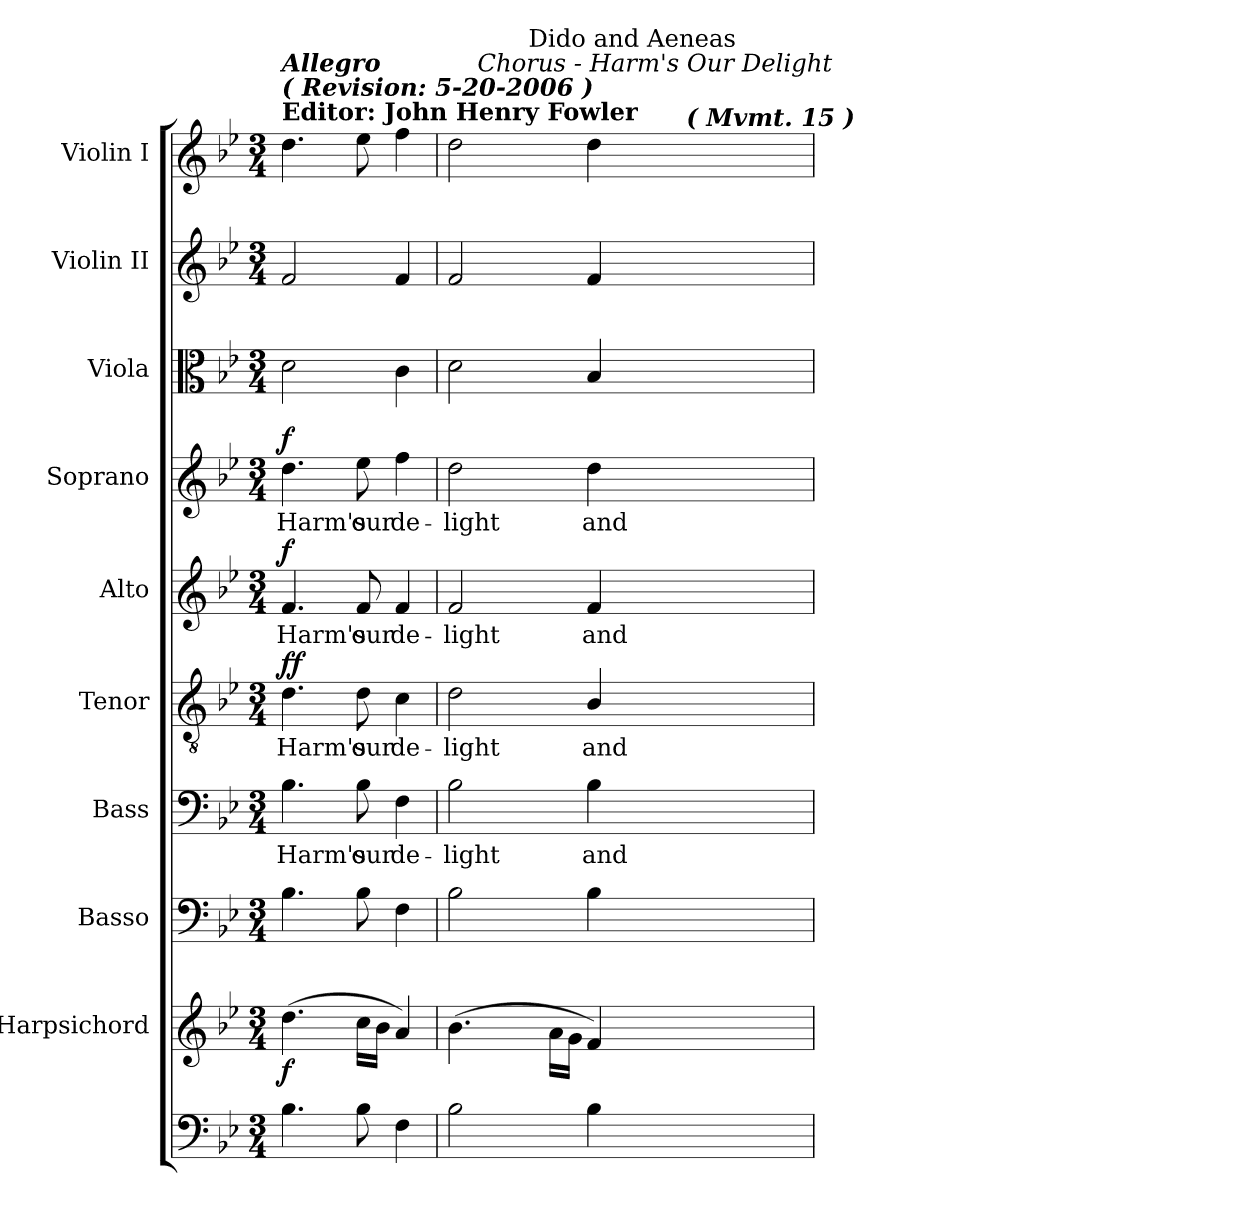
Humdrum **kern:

**kern	**kern	**dynam	**kern	**kern	**text	**kern	**text	**dynam	**kern	**text	**dynam	**kern	**text	**dynam	**kern	**kern	**kern
*part10	*part9	*part9	*part8	*part7	*part7	*part6	*part6	*part6	*part5	*part5	*part5	*part4	*part4	*part4	*part3	*part2	*part1
*staff10	*staff9	*staff9	*staff8	*staff7	*staff7	*staff6	*staff6	*staff6	*staff5	*staff5	*staff5	*staff4	*staff4	*staff4	*staff3	*staff2	*staff1
*	*I"Harpsichord	*	*I"Basso	*I"Bass	*	*I"Tenor	*	*	*I"Alto	*	*	*I"Soprano	*	*	*I"Viola	*I"Violin II	*I"Violin I
*	*	*	*	*I'B.	*	*I'T.	*	*	*I'A.	*	*	*I'S.	*	*	*I'Vla.	*I'Vln. II	*I'Vln. I
!!LO:PB:g=z
*clefF4	*clefG2	*	*clefF4	*clefF4	*	*clefGv2	*	*	*clefG2	*	*	*clefG2	*	*	*clefC3	*clefG2	*clefG2
*	*	*	*	*	*	*ITrd7c12	*	*	*	*	*	*	*	*	*	*	*
*k[b-e-]	*k[b-e-]	*	*k[b-e-]	*k[b-e-]	*	*k[b-e-]	*	*	*k[b-e-]	*	*	*k[b-e-]	*	*	*k[b-e-]	*k[b-e-]	*k[b-e-]
*g:	*g:	*	*g:	*g:	*	*g:	*	*	*g:	*	*	*g:	*	*	*g:	*g:	*g:
*M3/4	*M3/4	*	*M3/4	*M3/4	*	*M3/4	*	*	*M3/4	*	*	*M3/4	*	*	*M3/4	*M3/4	*M3/4
*MM180	*MM180	*	*MM180	*MM180	*	*MM180	*	*	*MM180	*	*	*MM180	*	*	*MM180	*MM180	*MM180
=1	=1	=1	=1	=1	=1	=1	=1	=1	=1	=1	=1	=1	=1	=1	=1	=1	=1
!	!	!	!	!	!LO:LY:b:color=#000000	!	!	!	!	!	!	!	!	!	!	!	!
!	!	!	!	!	!	!	!LO:LY:b:color=#000000	!	!	!	!	!	!	!	!	!	!
!	!	!	!	!	!	!	!	!	!	!LO:LY:b:color=#000000	!	!	!	!	!	!	!
!	!	!	!	!	!	!	!	!	!	!	!	!	!	!	!	!	!LO:TX:a:B:t=Editor&colon; John Henry Fowler
!	!	!	!	!	!	!	!	!	!	!	!	!	!	!	!	!	!LO:TX:a:Bi:t=( Revision&colon;  5-20-2006 )
!	!	!	!	!	!	!	!	!	!	!	!	!	!	!	!	!	!LO:TX:a:Bi:t=Allegro
!	!	!	!	!	!	!	!	!	!	!	!	!	!LO:LY:b:color=#000000	!	!	!	!
4.B-i\	(4.ddi\	f	4.B-i\	4.B-i\	Harm's	4.Di\	Harm's	f f	4.fi/	Harm's	f	4.ddi\	Harm's	f	2di\	2fi/	4.ddi\
!	!	!	!	!	!LO:LY:b:color=#000000	!	!	!	!	!	!	!	!	!	!	!	!
!	!	!	!	!	!	!	!LO:LY:b:color=#000000	!	!	!	!	!	!	!	!	!	!
!	!	!	!	!	!	!	!	!	!	!LO:LY:b:color=#000000	!	!	!	!	!	!	!
!	!	!	!	!	!	!	!	!	!	!	!	!	!LO:LY:b:color=#000000	!	!	!	!
8B-i\	16cci\LL	.	8B-i\	8B-i\	our	8Di\	our	.	8fi/	our	.	8ee-i\	our	.	.	.	8ee-i\
.	16b-i\JJ	.	.	.	.	.	.	.	.	.	.	.	.	.	.	.	.
!	!	!	!	!	!LO:LY:b:color=#000000	!	!	!	!	!	!	!	!	!	!	!	!
!	!	!	!	!	!	!	!LO:LY:b:color=#000000	!	!	!	!	!	!	!	!	!	!
!	!	!	!	!	!	!	!	!	!	!LO:LY:b:color=#000000	!	!	!	!	!	!	!
!	!	!	!	!	!	!	!	!	!	!	!	!	!LO:LY:b:color=#000000	!	!	!	!
4Fi\	4ai/)	.	4Fi\	4Fi\	de-	4Ci\	de-	.	4fi/	de-	.	4ffi\	de-	.	4ci\	4fi/	4ffi\
=2	=2	=2	=2	=2	=2	=2	=2	=2	=2	=2	=2	=2	=2	=2	=2	=2	=2
!	!	!	!	!	!LO:LY:b:color=#000000	!	!	!	!	!	!	!	!	!	!	!	!
!	!	!	!	!	!	!	!LO:LY:b:color=#000000	!	!	!	!	!	!	!	!	!	!
!	!	!	!	!	!	!	!	!	!	!LO:LY:b:color=#000000	!	!	!	!	!	!	!
!	!	!	!	!	!	!	!	!	!	!	!	!	!LO:LY:b:color=#000000	!	!	!	!
*	*	*	*	*	*	*	*	*	*	*	*	*	*	*	*	*	*^
*	*	*	*	*	*	*	*	*	*	*	*	*	*	*	*	*	*	*^
*	*	*	*	*	*	*	*	*	*	*	*	*	*	*	*	*	*	*	*^
2B-i\	(4.b-i\	.	2B-i\	2B-i\	-light	2Di\	-light	.	2fi/	-light	.	2ddi\	-light	.	2di\	2fi/	2ddi\	16ryy	4ryy	2ryy
.	.	.	.	.	.	.	.	.	.	.	.	.	.	.	.	.	.	64ryy	.	.
.	.	.	.	.	.	.	.	.	.	.	.	.	.	.	.	.	.	256ryy	.	.
!	!	!	!	!	!	!	!	!	!	!	!	!	!	!	!	!	!	!LO:TX:a:i:t=Chorus - Harm's Our Delight	!	!
.	.	.	.	.	.	.	.	.	.	.	.	.	.	.	.	.	.	2ryy	.	.
.	.	.	.	.	.	.	.	.	.	.	.	.	.	.	.	.	.	.	32ryy	.
.	.	.	.	.	.	.	.	.	.	.	.	.	.	.	.	.	.	.	128..ryy	.
!	!	!	!	!	!	!	!	!	!	!	!	!	!	!	!	!	!	!	!LO:TX:a:t=Dido and Aeneas	!
.	.	.	.	.	.	.	.	.	.	.	.	.	.	.	.	.	.	.	4ryy	.
.	16ai\LL	.	.	.	.	.	.	.	.	.	.	.	.	.	.	.	.	.	.	.
.	16gi\JJ	.	.	.	.	.	.	.	.	.	.	.	.	.	.	.	.	.	.	.
!	!	!	!	!	!LO:LY:b:color=#000000	!	!	!	!	!	!	!	!	!	!	!	!	!	!	!
!	!	!	!	!	!	!	!LO:LY:b:color=#000000	!	!	!	!	!	!	!	!	!	!	!	!	!
!	!	!	!	!	!	!	!	!	!	!LO:LY:b:color=#000000	!	!	!	!	!	!	!	!	!	!
!	!	!	!	!	!	!	!	!	!	!	!	!	!LO:LY:b:color=#000000	!	!	!	!	!	!	!
4B-i\	4fi/)	.	4B-i\	4B-i\	and	4BB-i/	and	.	4fi/	and	.	4ddi\	and	.	4B-i/	4fi/	4ddi\	.	.	8ryy
.	.	.	.	.	.	.	.	.	.	.	.	.	.	.	.	.	.	.	8ryy	.
.	.	.	.	.	.	.	.	.	.	.	.	.	.	.	.	.	.	8ryy	.	.
.	.	.	.	.	.	.	.	.	.	.	.	.	.	.	.	.	.	.	.	16ryy
.	.	.	.	.	.	.	.	.	.	.	.	.	.	.	.	.	.	.	16ryy	.
.	.	.	.	.	.	.	.	.	.	.	.	.	.	.	.	.	.	.	.	32ryy
.	.	.	.	.	.	.	.	.	.	.	.	.	.	.	.	.	.	32ryy	.	.
.	.	.	.	.	.	.	.	.	.	.	.	.	.	.	.	.	.	.	.	64ryy
.	.	.	.	.	.	.	.	.	.	.	.	.	.	.	.	.	.	.	64ryy	.
.	.	.	.	.	.	.	.	.	.	.	.	.	.	.	.	.	.	.	.	128...ryy
.	.	.	.	.	.	.	.	.	.	.	.	.	.	.	.	.	.	128.ryy	.	.
.	.	.	.	.	.	.	.	.	.	.	.	.	.	.	.	.	.	.	512ryy	.
!	!	!	!	!	!	!	!	!	!	!	!	!	!	!	!	!	!	!	!	!LO:TX:a:Bi:t=( Mvmt. 15 )
.	.	.	.	.	.	.	.	.	.	.	.	.	.	.	.	.	.	.	.	1024ryy
*	*	*	*	*	*	*	*	*	*	*	*	*	*	*	*	*	*v	*v	*v	*v
=	=	=	=	=	=	=	=	=	=	=	=	=	=	=	=	=	=
*-	*-	*-	*-	*-	*-	*-	*-	*-	*-	*-	*-	*-	*-	*-	*-	*-	*-
